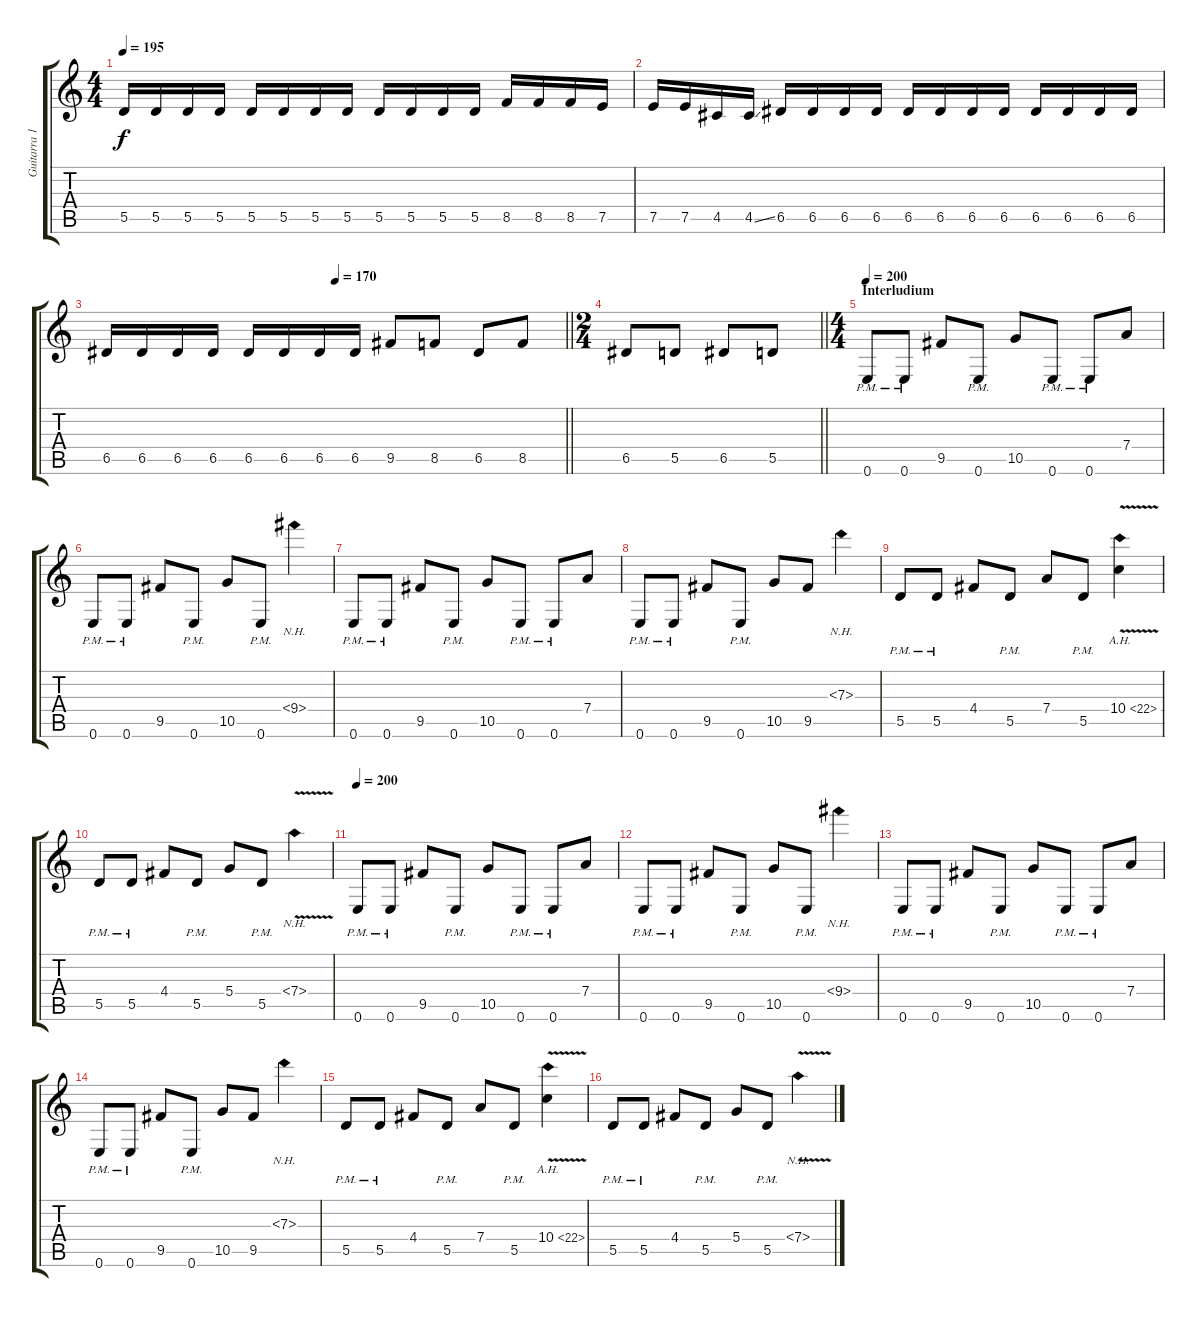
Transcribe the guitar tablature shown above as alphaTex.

\track ("Guitarra 1" "Guitarra 1") {instrument distortionguitar}
\staff {score tabs}
\tuning (E4 B3 G3 D3 A2 E2) {hide}
\ts (4 4)
\tempo 195
\clef g2
\ks c
5.5.16{dy f} 5.5.16 5.5.16 5.5.16 5.5.16 5.5.16 5.5.16 5.5.16 5.5.16 5.5.16 5.5.16 5.5.16 8.5.16 8.5.16 8.5.16 7.5.16 |
7.5.16 7.5.16 4.5.16 4.5{ss}.16 6.5.16 6.5.16 6.5.16 6.5.16 6.5.16 6.5.16 6.5.16 6.5.16 6.5.16 6.5.16 6.5.16 6.5.16 |
\tempo (170 0.5)
\barLineRight lightlight
6.5.16 6.5.16 6.5.16 6.5.16 6.5.16 6.5.16 6.5.16 6.5.16 9.5.8 8.5.8 6.5.8 8.5.8 |
\ts (2 4)
\barLineRight lightlight
6.5.8 5.5.8 6.5.8 5.5.8 |
\ts (4 4)
\section ("" "Interludium")
\tempo 200
0.6{pm}.8 0.6{pm}.8 9.5.8 0.6{pm}.8 10.5.8 0.6{pm}.8 0.6{pm}.8 7.4.8 |
0.6{pm}.8 0.6{pm}.8 9.5.8 0.6{pm}.8 10.5.8 0.6{pm}.8 9.4{nh}.4 |
0.6{pm}.8 0.6{pm}.8 9.5.8 0.6{pm}.8 10.5.8 0.6{pm}.8 0.6{pm}.8 7.4.8 |
0.6{pm}.8 0.6{pm}.8 9.5.8 0.6{pm}.8 10.5.8 9.5.8 7.3{nh}.4 |
5.5{pm}.8 5.5{pm}.8 4.4.8 5.5{pm}.8 7.4.8 5.5{pm}.8 10.4{ah 12 v}.4 |
5.5{pm}.8 5.5{pm}.8 4.4.8 5.5{pm}.8 5.4.8 5.5{pm}.8 7.4{nh v}.4 |
\tempo 200
0.6{pm}.8 0.6{pm}.8 9.5.8 0.6{pm}.8 10.5.8 0.6{pm}.8 0.6{pm}.8 7.4.8 |
0.6{pm}.8 0.6{pm}.8 9.5.8 0.6{pm}.8 10.5.8 0.6{pm}.8 9.4{nh}.4 |
0.6{pm}.8 0.6{pm}.8 9.5.8 0.6{pm}.8 10.5.8 0.6{pm}.8 0.6{pm}.8 7.4.8 |
0.6{pm}.8 0.6{pm}.8 9.5.8 0.6{pm}.8 10.5.8 9.5.8 7.3{nh}.4 |
5.5{pm}.8 5.5{pm}.8 4.4.8 5.5{pm}.8 7.4.8 5.5{pm}.8 10.4{ah 12 v}.4 |
5.5{pm}.8 5.5{pm}.8 4.4.8 5.5{pm}.8 5.4.8 5.5{pm}.8 7.4{nh v}.4
